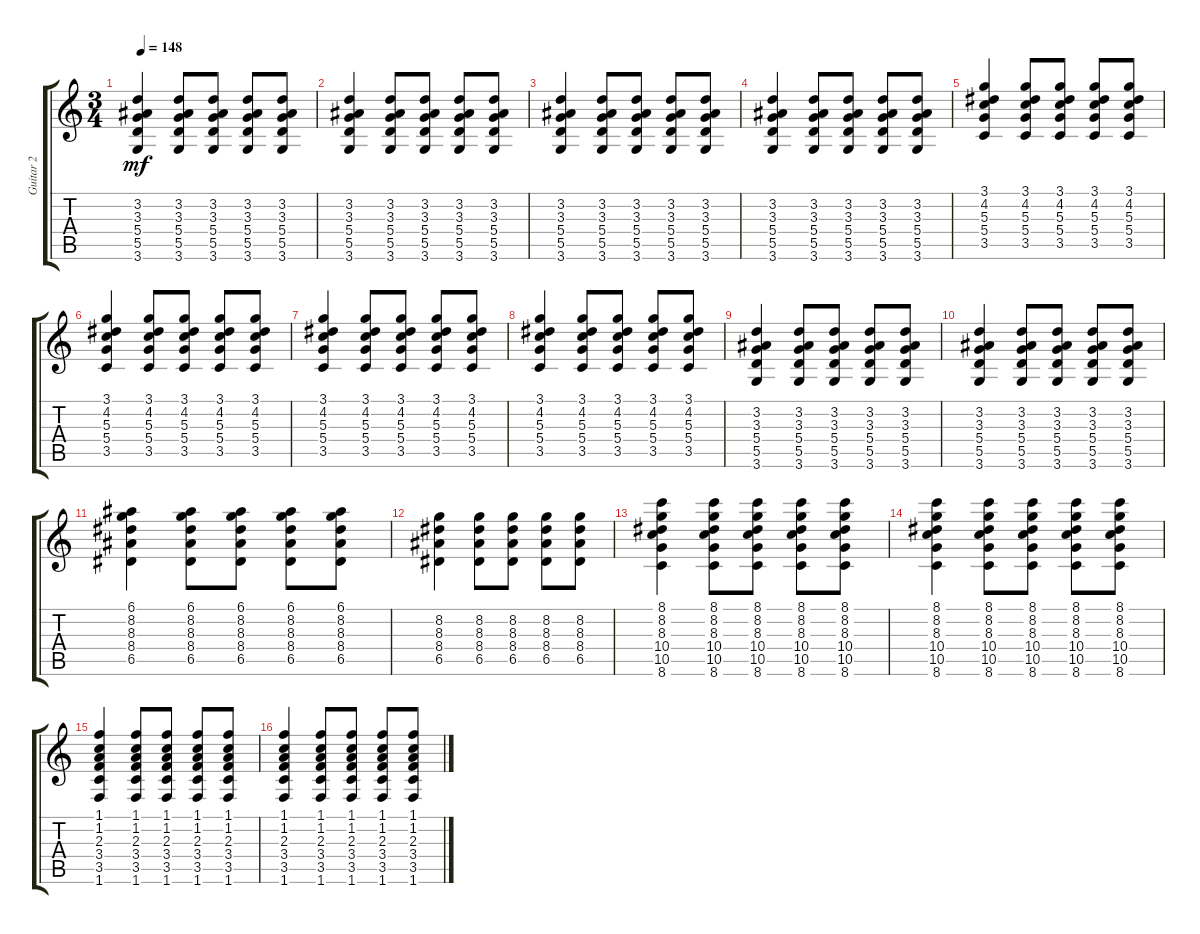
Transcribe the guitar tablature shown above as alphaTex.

\track ("Guitar 2" "Guitar 2") {instrument acousticguitarsteel}
\staff {score tabs}
\tuning (E4 B3 G3 D3 A2 E2) {hide}
\ts (3 4)
\tempo 148
\clef g2
\ks c
(3.2 3.3 5.4 5.5 3.6).4{dy mf} (3.2 3.3 5.4 5.5 3.6).8 (3.2 3.3 5.4 5.5 3.6).8 (3.2 3.3 5.4 5.5 3.6).8 (3.2 3.3 5.4 5.5 3.6).8 |
(3.2 3.3 5.4 5.5 3.6).4 (3.2 3.3 5.4 5.5 3.6).8 (3.2 3.3 5.4 5.5 3.6).8 (3.2 3.3 5.4 5.5 3.6).8 (3.2 3.3 5.4 5.5 3.6).8 |
(3.2 3.3 5.4 5.5 3.6).4 (3.2 3.3 5.4 5.5 3.6).8 (3.2 3.3 5.4 5.5 3.6).8 (3.2 3.3 5.4 5.5 3.6).8 (3.2 3.3 5.4 5.5 3.6).8 |
(3.2 3.3 5.4 5.5 3.6).4 (3.2 3.3 5.4 5.5 3.6).8 (3.2 3.3 5.4 5.5 3.6).8 (3.2 3.3 5.4 5.5 3.6).8 (3.2 3.3 5.4 5.5 3.6).8 |
(3.1 4.2 5.3 5.4 3.5).4 (3.1 4.2 5.3 5.4 3.5).8 (3.1 4.2 5.3 5.4 3.5).8 (3.1 4.2 5.3 5.4 3.5).8 (3.1 4.2 5.3 5.4 3.5).8 |
(3.1 4.2 5.3 5.4 3.5).4 (3.1 4.2 5.3 5.4 3.5).8 (3.1 4.2 5.3 5.4 3.5).8 (3.1 4.2 5.3 5.4 3.5).8 (3.1 4.2 5.3 5.4 3.5).8 |
(3.1 4.2 5.3 5.4 3.5).4 (3.1 4.2 5.3 5.4 3.5).8 (3.1 4.2 5.3 5.4 3.5).8 (3.1 4.2 5.3 5.4 3.5).8 (3.1 4.2 5.3 5.4 3.5).8 |
(3.1 4.2 5.3 5.4 3.5).4 (3.1 4.2 5.3 5.4 3.5).8 (3.1 4.2 5.3 5.4 3.5).8 (3.1 4.2 5.3 5.4 3.5).8 (3.1 4.2 5.3 5.4 3.5).8 |
(3.2 3.3 5.4 5.5 3.6).4 (3.2 3.3 5.4 5.5 3.6).8 (3.2 3.3 5.4 5.5 3.6).8 (3.2 3.3 5.4 5.5 3.6).8 (3.2 3.3 5.4 5.5 3.6).8 |
(3.2 3.3 5.4 5.5 3.6).4 (3.2 3.3 5.4 5.5 3.6).8 (3.2 3.3 5.4 5.5 3.6).8 (3.2 3.3 5.4 5.5 3.6).8 (3.2 3.3 5.4 5.5 3.6).8 |
(6.1 8.2 8.3 8.4 6.5).4 (6.1 8.2 8.3 8.4 6.5).8 (6.1 8.2 8.3 8.4 6.5).8 (6.1 8.2 8.3 8.4 6.5).8 (6.1 8.2 8.3 8.4 6.5).8 |
(8.2 8.3 8.4 6.5).4 (8.2 8.3 8.4 6.5).8 (8.2 8.3 8.4 6.5).8 (8.2 8.3 8.4 6.5).8 (8.2 8.3 8.4 6.5).8 |
(8.1 8.2 8.3 10.4 10.5 8.6).4 (8.1 8.2 8.3 10.4 10.5 8.6).8 (8.1 8.2 8.3 10.4 10.5 8.6).8 (8.1 8.2 8.3 10.4 10.5 8.6).8 (8.1 8.2 8.3 10.4 10.5 8.6).8 |
(8.1 8.2 8.3 10.4 10.5 8.6).4 (8.1 8.2 8.3 10.4 10.5 8.6).8 (8.1 8.2 8.3 10.4 10.5 8.6).8 (8.1 8.2 8.3 10.4 10.5 8.6).8 (8.1 8.2 8.3 10.4 10.5 8.6).8 |
(1.1 1.2 2.3 3.4 3.5 1.6).4 (1.1 1.2 2.3 3.4 3.5 1.6).8 (1.1 1.2 2.3 3.4 3.5 1.6).8 (1.1 1.2 2.3 3.4 3.5 1.6).8 (1.1 1.2 2.3 3.4 3.5 1.6).8 |
(1.1 1.2 2.3 3.4 3.5 1.6).4 (1.1 1.2 2.3 3.4 3.5 1.6).8 (1.1 1.2 2.3 3.4 3.5 1.6).8 (1.1 1.2 2.3 3.4 3.5 1.6).8 (1.1 1.2 2.3 3.4 3.5 1.6).8
